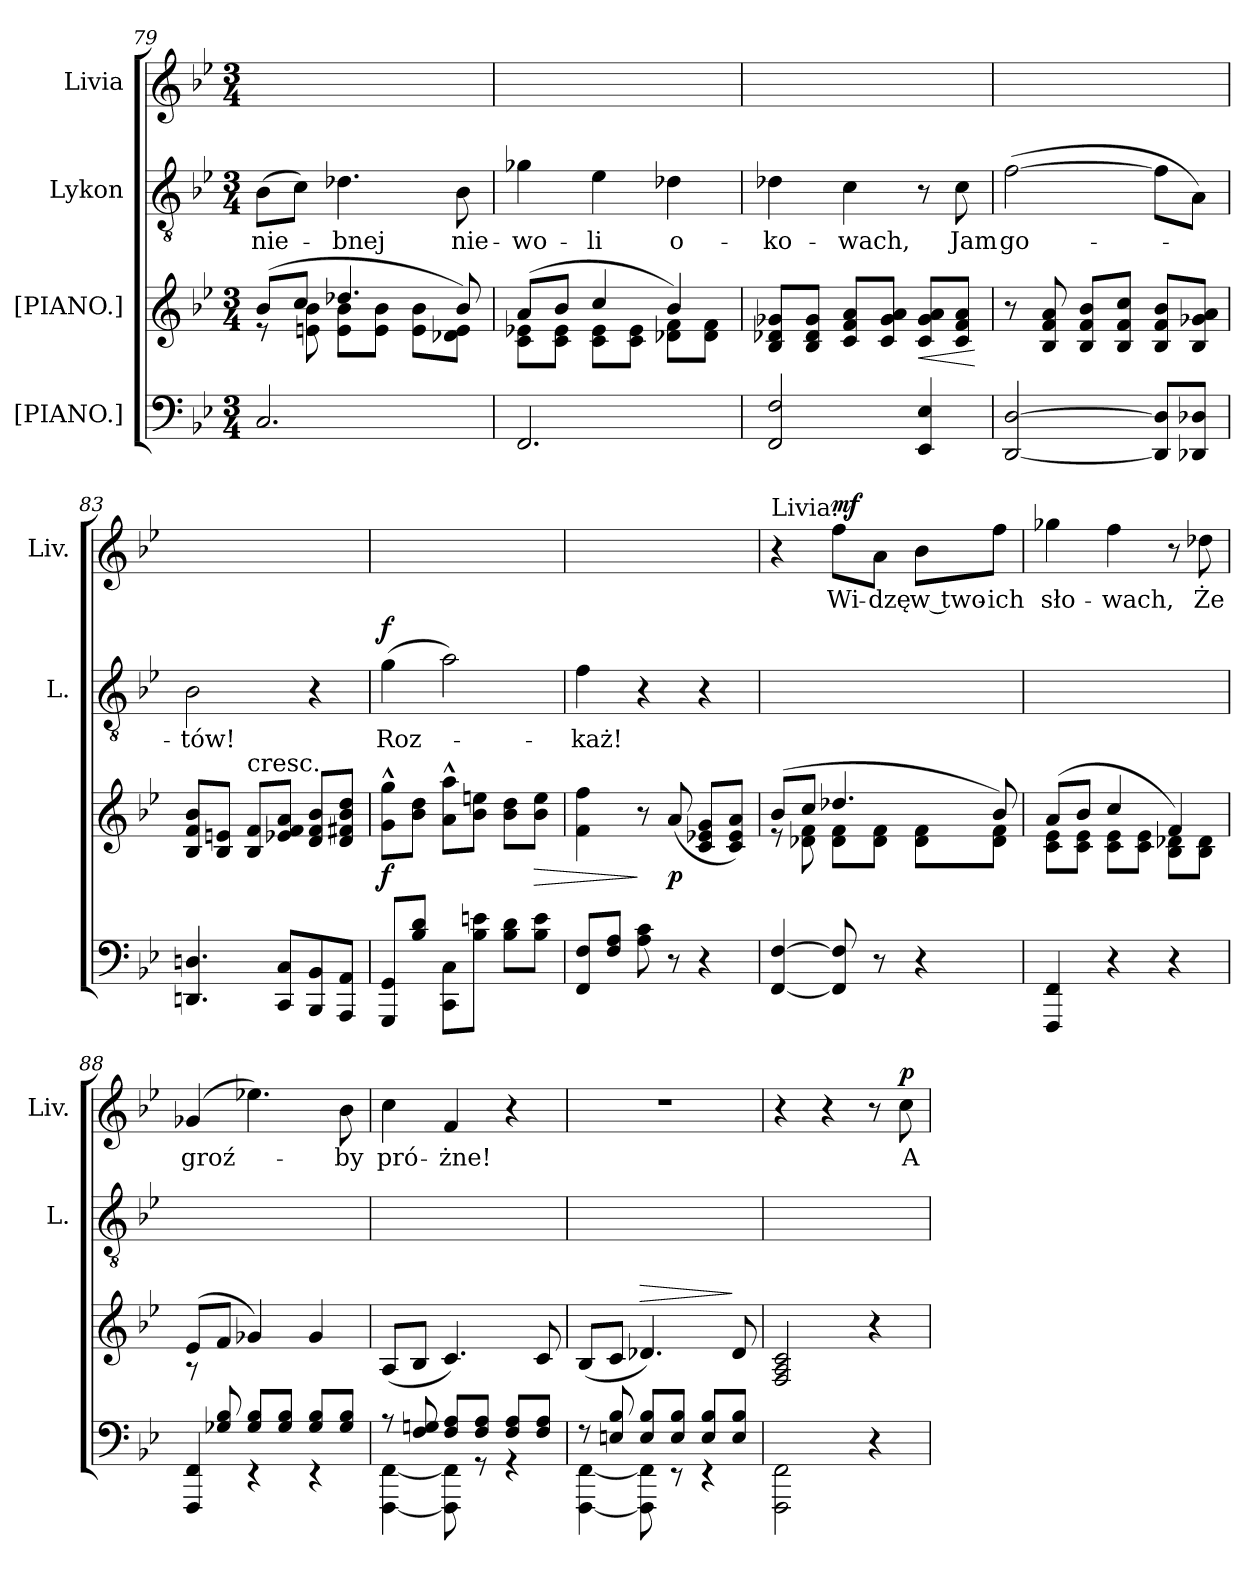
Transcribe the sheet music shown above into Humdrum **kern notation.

**kern	**kern	**dynam	**kern	**text	**dynam	**kern	**text	**dynam
*part4	*part3	*part3	*part2	*part2	*part2	*part1	*part1	*part1
*staff4	*staff3	*staff3	*staff2	*staff2	*staff2	*staff1	*staff1	*staff1
*I"[PIANO.]	*I"[PIANO.]	*	*I"Lykon	*	*	*I"Livia	*	*
*	*	*	*I'L.	*	*	*I'Liv.	*	*
*clefF4	*clefG2	*	*clefGv2	*	*	*clefG2	*	*
*k[b-e-]	*k[b-e-]	*	*k[b-e-]	*	*	*k[b-e-]	*	*
*M3/4	*M3/4	*	*M3/4	*	*	*M3/4	*	*
=79	=79	=79	=79	=79	=79	=79	=79	=79
*	*^	*	*	*	*	*	*	*
2.C/	(8b-/L	8r	.	(8B-\L	-nie-	.	2.ryy	.	.
.	8cc/J	8en\ 8b-\	.	8c\J)	.	.	.	.	.
.	4.dd-X/	8e\ 8b-\L	.	4.d-X\	-bnej	.	.	.	.
.	.	8e\ 8b-\J	.	.	.	.	.	.	.
.	.	8e\ 8b-\L	.	.	.	.	.	.	.
.	8b-/)	8d-X\ 8e\J	.	8B-\	nie-	.	.	.	.
=80	=80	=80	=80	=80	=80	=80	=80	=80	=80
2.FF/	(8a/L	8c\ 8e-X\L	.	4g-X\	-wo-	.	2.ryy	.	.
.	8b-/J	8c\ 8e-\J	.	.	.	.	.	.	.
.	4cc/	8c\ 8e-\L	.	4e-\	-li	.	.	.	.
.	.	8c\ 8e-\J	.	.	.	.	.	.	.
.	4b-/)	8d-X\ 8f\L	.	4d-X\	o-	.	.	.	.
.	.	8d-\ 8f\J	.	.	.	.	.	.	.
*	*v	*v	*	*	*	*	*	*	*
=81	=81	=81	=81	=81	=81	=81	=81	=81
2FF/ 2F/	8B-/ 8d-X/ 8g-X/L	.	4d-X\	-ko-	.	2.ryy	.	.
.	8B-/ 8d-/ 8g-/J	.	.	.	.	.	.	.
.	8c/ 8f/ 8a/L	.	4c\	-wach,	.	.	.	.
.	8c/ 8g-/ 8a/J	.	.	.	.	.	.	.
!	!	!LO:HP:b	!	!	!	!	!	!
4EE-/ 4E-/	8c/ 8g-/ 8a/L	<	8r	.	.	.	.	.
.	8c/ 8f/ 8a/J	.	8c\	Jam	.	.	.	.
.	.	[	.	.	.	.	.	.
=82	=82	=82	=82	=82	=82	=82	=82	=82
[2DD/ [2D/	8r	.	([2f\	go-	.	2.ryy	.	.
.	8B-/ 8f/ 8a/	.	.	.	.	.	.	.
.	8B-/ 8f/ 8b-/L	.	.	.	.	.	.	.
.	8B-/ 8f/ 8cc/J	.	.	.	.	.	.	.
8DD]/ 8D]/L	8B-/ 8f/ 8b-/L	.	8f\L]	.	.	.	.	.
8DD-X/ 8D-X/J	8B-/ 8g-X/ 8a/J	.	8A\J)	.	.	.	.	.
=83	=83	=83	=83	=83	=83	=83	=83	=83
4.DDn/ 4.Dn/	8B-/ 8f/ 8b-/L	.	2B-\	-tów!	.	2.ryy	.	.
.	8B-/ 8en/J	.	.	.	.	.	.	.
!	!LO:TX:t=cresc.	!	!	!	!	!	!	!
.	8B-/ 8f/L	.	.	.	.	.	.	.
8CC/ 8C/L	8e-X/ 8f/ 8a/J	.	.	.	.	.	.	.
8BBB-/ 8BB-/	8d/ 8f/ 8b-/L	.	4r	.	.	.	.	.
8AAA/ 8AA/J	8d/ 8f#X/ 8b-/ 8dd/J	.	.	.	.	.	.	.
=84	=84	=84	=84	=84	=84	=84	=84	=84
!	!	!	!	!	!LO:DY:a	!	!	!
8GGG/ 8GG/L	8g^^\ 8gg^^\L	f	(4g\	Roz-	f	2.ryy	.	.
8B-/ 8d/J	8b-\ 8dd\J	.	.	.	.	.	.	.
8CC\ 8C\L	8a^^\ 8aa^^\L	.	2a\)	.	.	.	.	.
8B-\ 8en\J	8b-\ 8een\J	.	.	.	.	.	.	.
8B-\ 8d\L	8b-\ 8dd\L	.	.	.	.	.	.	.
!	!	!LO:HP:b	!	!	!	!	!	!
8B-\ 8e\J	8b-\ 8ee\J	>	.	.	.	.	.	.
=85	=85	=85	=85	=85	=85	=85	=85	=85
8FF/ 8F/L	4f\ 4ff\	.	4f\	-każ!	.	2.ryy	.	.
8F/ 8A/J	.	.	.	.	.	.	.	.
8A\ 8c\	8r	]	4r	.	.	.	.	.
8r	(>8a/	p	.	.	.	.	.	.
4r	8c/ 8e-X/ 8g/L	.	4r	.	.	.	.	.
.	8c/ 8e-/ 8a/J)	.	.	.	.	.	.	.
=86	=86	=86	=86	=86	=86	=86	=86	=86
*	*^	*	*	*	*	*	*	*
!	!	!	!	!	!	!	!LO:TX:a:t=Livia.	!	!
[4FF/ [4F/	(8b-/L	8r	.	2.ryy	.	.	4r	.	.
.	8cc/J	8d-X\ 8f\	.	.	.	.	.	.	.
!	!	!	!	!	!	!	!	!	!LO:DY:a
8FF]/ 8F]/	4.dd-X/	8d-\ 8f\L	.	.	.	.	8ff\L	Wi-	mf
8r	.	8d-\ 8f\J	.	.	.	.	8a\J	-dzę	.
4r	.	8d-\ 8f\L	.	.	.	.	8b-\L	w two-	.
.	8b-/)	8d-\ 8f\J	.	.	.	.	8ff\J	-ich	.
=87	=87	=87	=87	=87	=87	=87	=87	=87	=87
4FFF/ 4FF/	(8a/L	8c\ 8e-\L	.	2.ryy	.	.	4gg-X\	sło-	.
.	8b-/J	8c\ 8e-\J	.	.	.	.	.	.	.
4r	4cc/	8c\ 8e-\L	.	.	.	.	4ff\	-wach,	.
.	.	8c\ 8e-\J	.	.	.	.	.	.	.
4r	4f/)	8B-\ 8d-X\L	.	.	.	.	8r	.	.
.	.	8B-\ 8d-\J	.	.	.	.	8dd-X\	Że	.
=88	=88	=88	=88	=88	=88	=88	=88	=88	=88
*^	*	*	*	*	*	*	*	*	*
8ryy	4FFF/ 4FF/	(8e-/L	8r	.	2.ryy	.	.	(4g-X/	groź-	.
8G-X/ 8B-/	.	8f/J	8ryy	.	.	.	.	.	.	.
8G-/ 8B-/L	4r	4g-X/)	4ryy	.	.	.	.	4.ee-X\)	.	.
8G-/ 8B-/J	.	.	.	.	.	.	.	.	.	.
8G-/ 8B-/L	4r	4g-/	4ryy	.	.	.	.	.	.	.
8G-/ 8B-/J	.	.	.	.	.	.	.	8b-\	-by	.
*	*	*v	*v	*	*	*	*	*	*	*
=89	=89	=89	=89	=89	=89	=89	=89	=89	=89
8r	[4FFF\ [4FF\	(8A/L	.	2.ryy	.	.	4cc\	pró-	.
8F/ 8Gn/	.	8B-/J	.	.	.	.	.	.	.
8F/ 8A/L	8FFF]\ 8FF]\	4.c/)	.	.	.	.	4f/	-żne!	.
8F/ 8A/J	8rGG	.	.	.	.	.	.	.	.
8F/ 8A/L	4rGG	.	.	.	.	.	4r	.	.
8F/ 8A/J	.	8c/	.	.	.	.	.	.	.
=90	=90	=90	=90	=90	=90	=90	=90	=90	=90
8rF	[4FFF\ [4FF\	(8B-/L	.	2.ryy	.	.	2.r	.	.
8En/ 8B-/	.	8c/J	.	.	.	.	.	.	.
!	!	!	!LO:HP:a	!	!	!	!	!	!
8E/ 8B-/L	8FFF]\ 8FF]\	4.d-X/)	>	.	.	.	.	.	.
8E/ 8B-/J	8rEE	.	.	.	.	.	.	.	.
8E/ 8B-/L	4rEE	.	.	.	.	.	.	.	.
8E/ 8B-/J	.	8d-/	]	.	.	.	.	.	.
*v	*v	*	*	*	*	*	*	*	*
=91	=91	=91	=91	=91	=91	=91	=91	=91
2FFF\ 2FF\	2F/ 2A/ 2c/	.	2.ryy	.	.	4r	.	.
.	.	.	.	.	.	4r	.	.
4r	4r	.	.	.	.	8r	.	.
!	!	!	!	!	!	!	!	!LO:DY:a
.	.	.	.	.	.	8cc\	A	p
=	=	=	=	=	=	=	=	=
*-	*-	*-	*-	*-	*-	*-	*-	*-
